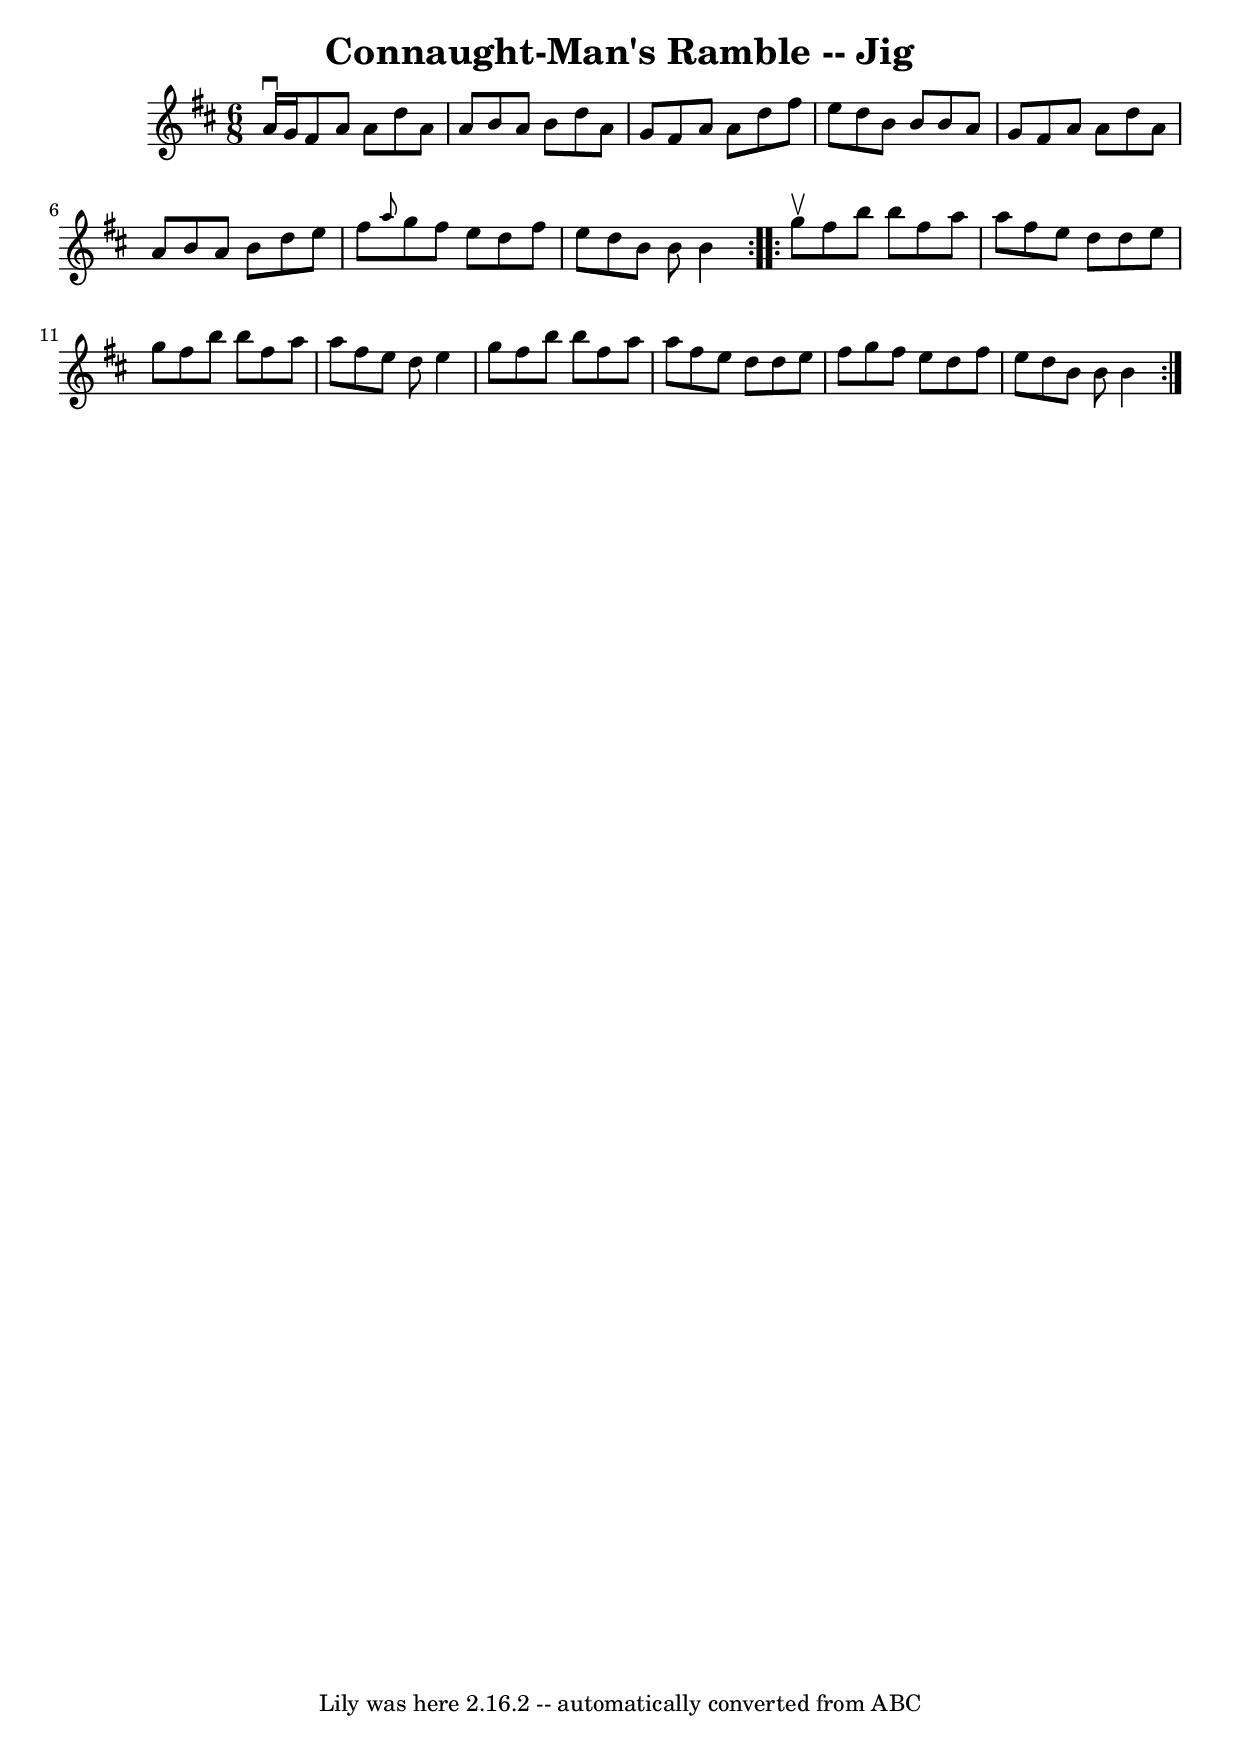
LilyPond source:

\version "2.7.40"
\include "Mammoth.ily"
\header {
	book = "Ryan's Mammoth Collection"
	crossRefNumber = "1"
	footnotes = "\\\\87 451"
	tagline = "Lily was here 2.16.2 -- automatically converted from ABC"
	title = "Connaught-Man's Ramble -- Jig"
}
voicedefault =  {
\set Score.defaultBarType = "empty"

\repeat volta 2 {
\time 6/8 \key d \major a'16^\downbow g'16  |
 fis'8 a'8    
a'8 d''8 a'8 a'8    |
 b'8 a'8 b'8 d''8 a'8 g'8 
   |
 fis'8 a'8 a'8 d''8 fis''8 e''8    |
 d''8  
 b'8 b'8 b'8 a'8 g'8    |
 fis'8 a'8 a'8 d''8   
 a'8 a'8    |
 b'8 a'8 b'8 d''8 e''8 fis''8    
|
 \grace { a''8  } g''8 fis''8 e''8 d''8 fis''8 e''8 
   |
 d''8 b'8 b'8 b'4  }     \repeat volta 2 { g''8^\upbow 
|
 fis''8 b''8 b''8 fis''8 a''8 a''8    |
   
fis''8 e''8 d''8 d''8 e''8 g''8    |
 fis''8 b''8    
b''8 fis''8 a''8 a''8    |
 fis''8 e''8 d''8 e''4    
g''8    |
 fis''8 b''8 b''8 fis''8 a''8 a''8    
|
 fis''8 e''8 d''8 d''8 e''8 fis''8    |
 g''8  
 fis''8 e''8 d''8 fis''8 e''8    |
 d''8 b'8 b'8    
b'4  }   
}

\score{
    <<

	\context Staff="default"
	{
	    \voicedefault 
	}

    >>
	\layout {
	}
	\midi {}
}
